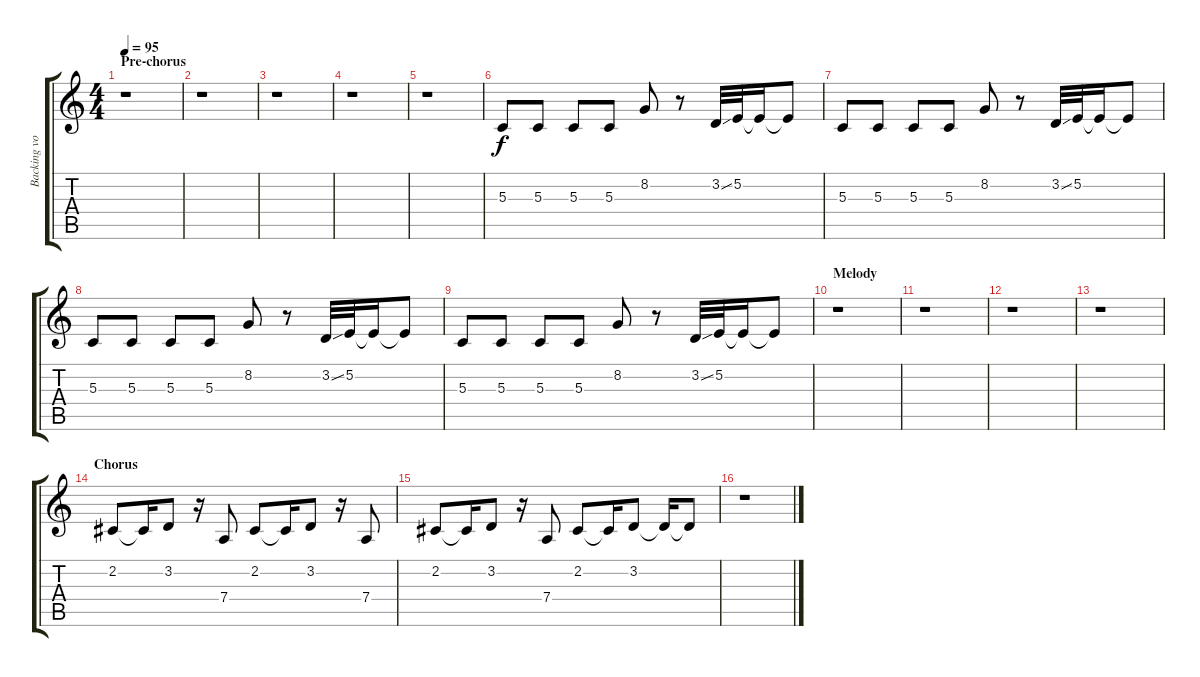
\track ("Backing vokal" "Backing vo") {instrument flute}
\staff {score tabs}
\tuning (E4 B3 G3 D3 A2 E2) {hide}
\ts (4 4)
\section ("" "Pre-chorus")
\tempo 95
\clef g2
\ks c
r.1{dy f} |
r.1 |
r.1 |
r.1 |
r.1 |
5.3.8 5.3.8 5.3.8 5.3.8 8.2.8 r.8 3.2{ss}.32 5.2.32 5.2{t}.16 5.2{t}.8 |
5.3.8 5.3.8 5.3.8 5.3.8 8.2.8 r.8 3.2{ss}.32 5.2.32 5.2{t}.16 5.2{t}.8 |
5.3.8 5.3.8 5.3.8 5.3.8 8.2.8 r.8 3.2{ss}.32 5.2.32 5.2{t}.16 5.2{t}.8 |
5.3.8 5.3.8 5.3.8 5.3.8 8.2.8 r.8 3.2{ss}.32 5.2.32 5.2{t}.16 5.2{t}.8 |
\section ("" "Melody")
r.1 |
r.1 |
r.1 |
r.1 |
\section ("" "Chorus")
2.2.8 2.2{t}.16 3.2.8 r.16 7.4.8 2.2.8 2.2{t}.16 3.2.8 r.16 7.4.8 |
2.2.8 2.2{t}.16 3.2.8 r.16 7.4.8 2.2.8 2.2{t}.16 3.2.8 3.2{t}.16 3.2{t}.8 |
r.1
